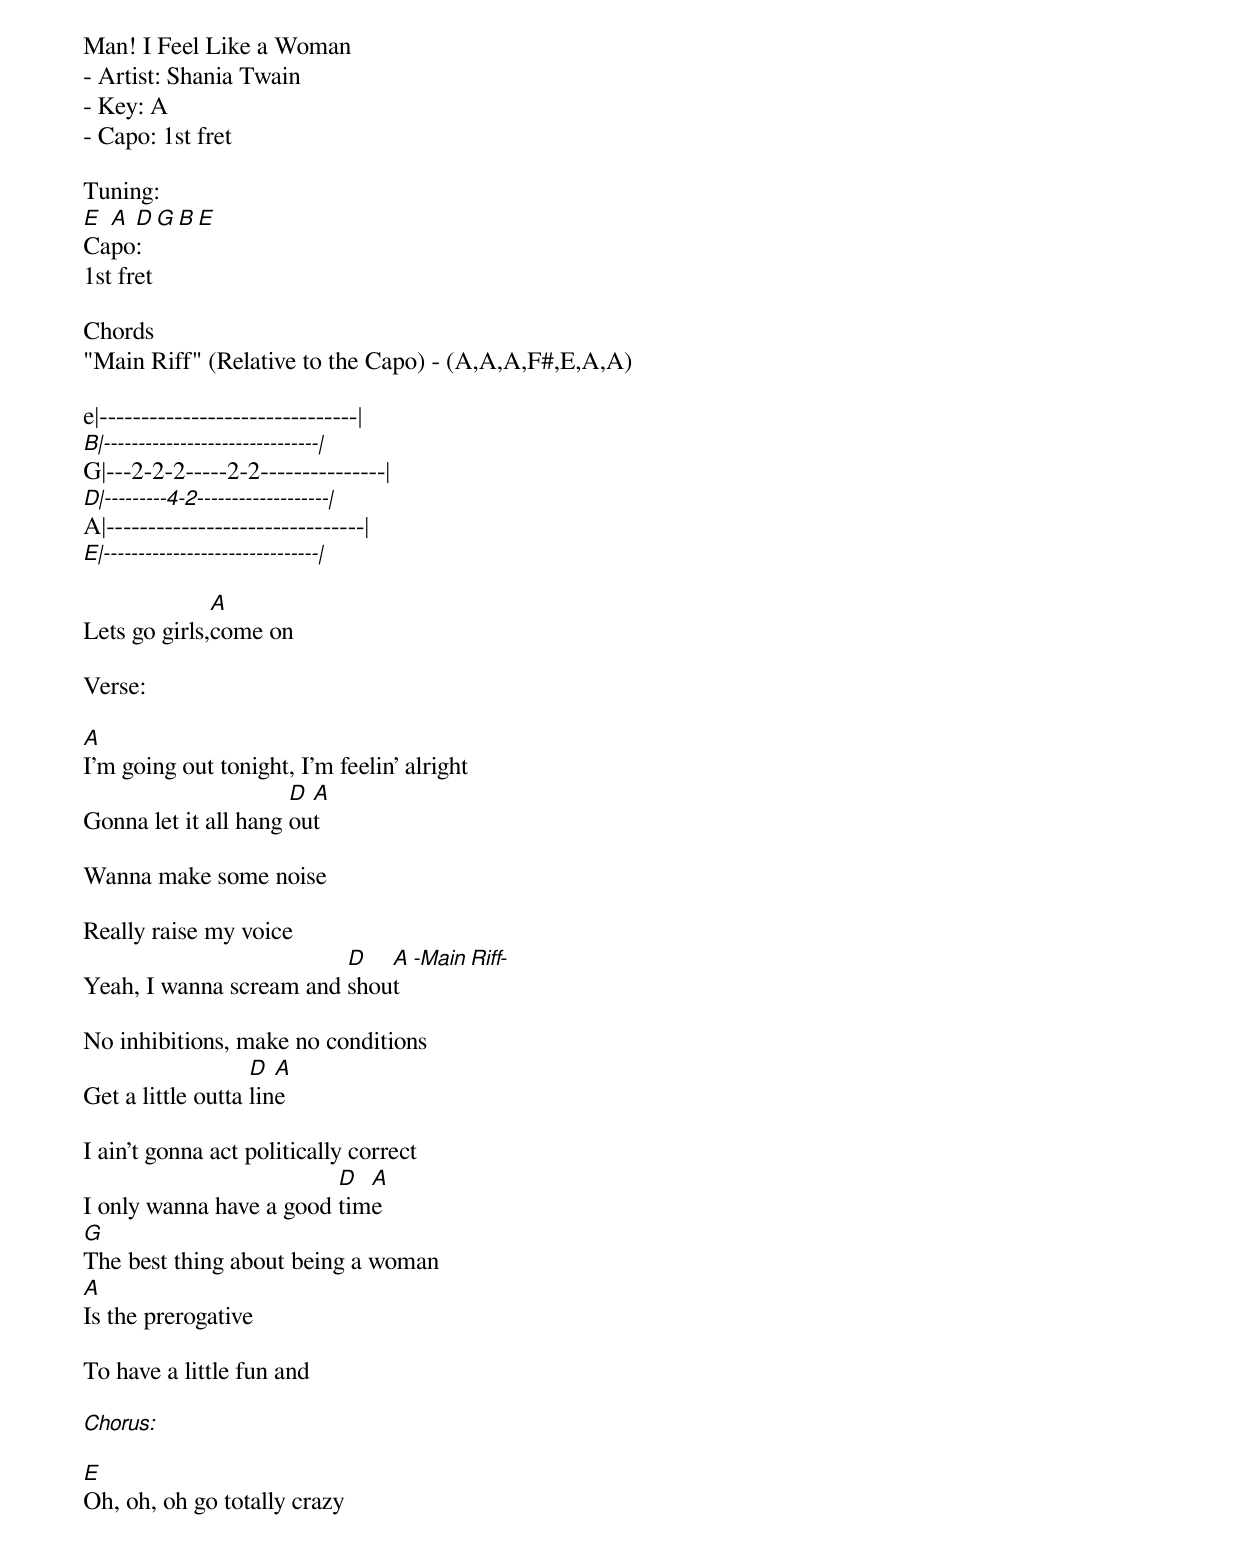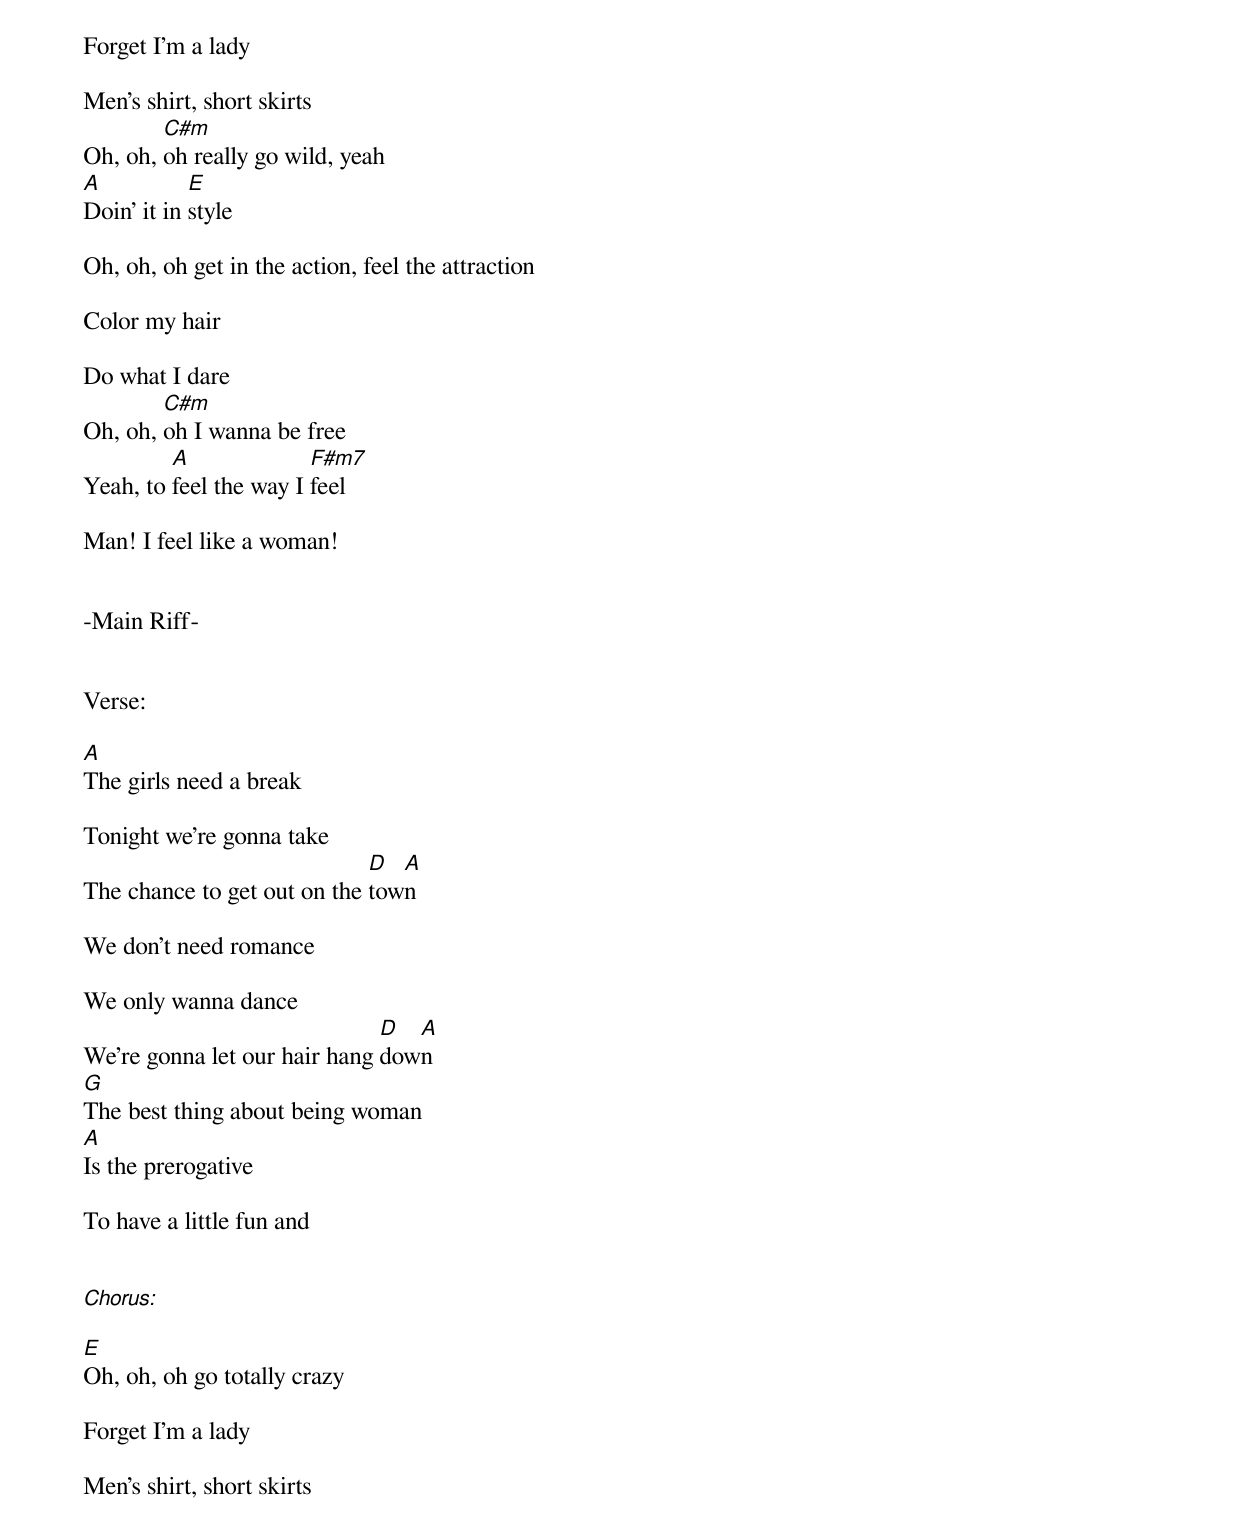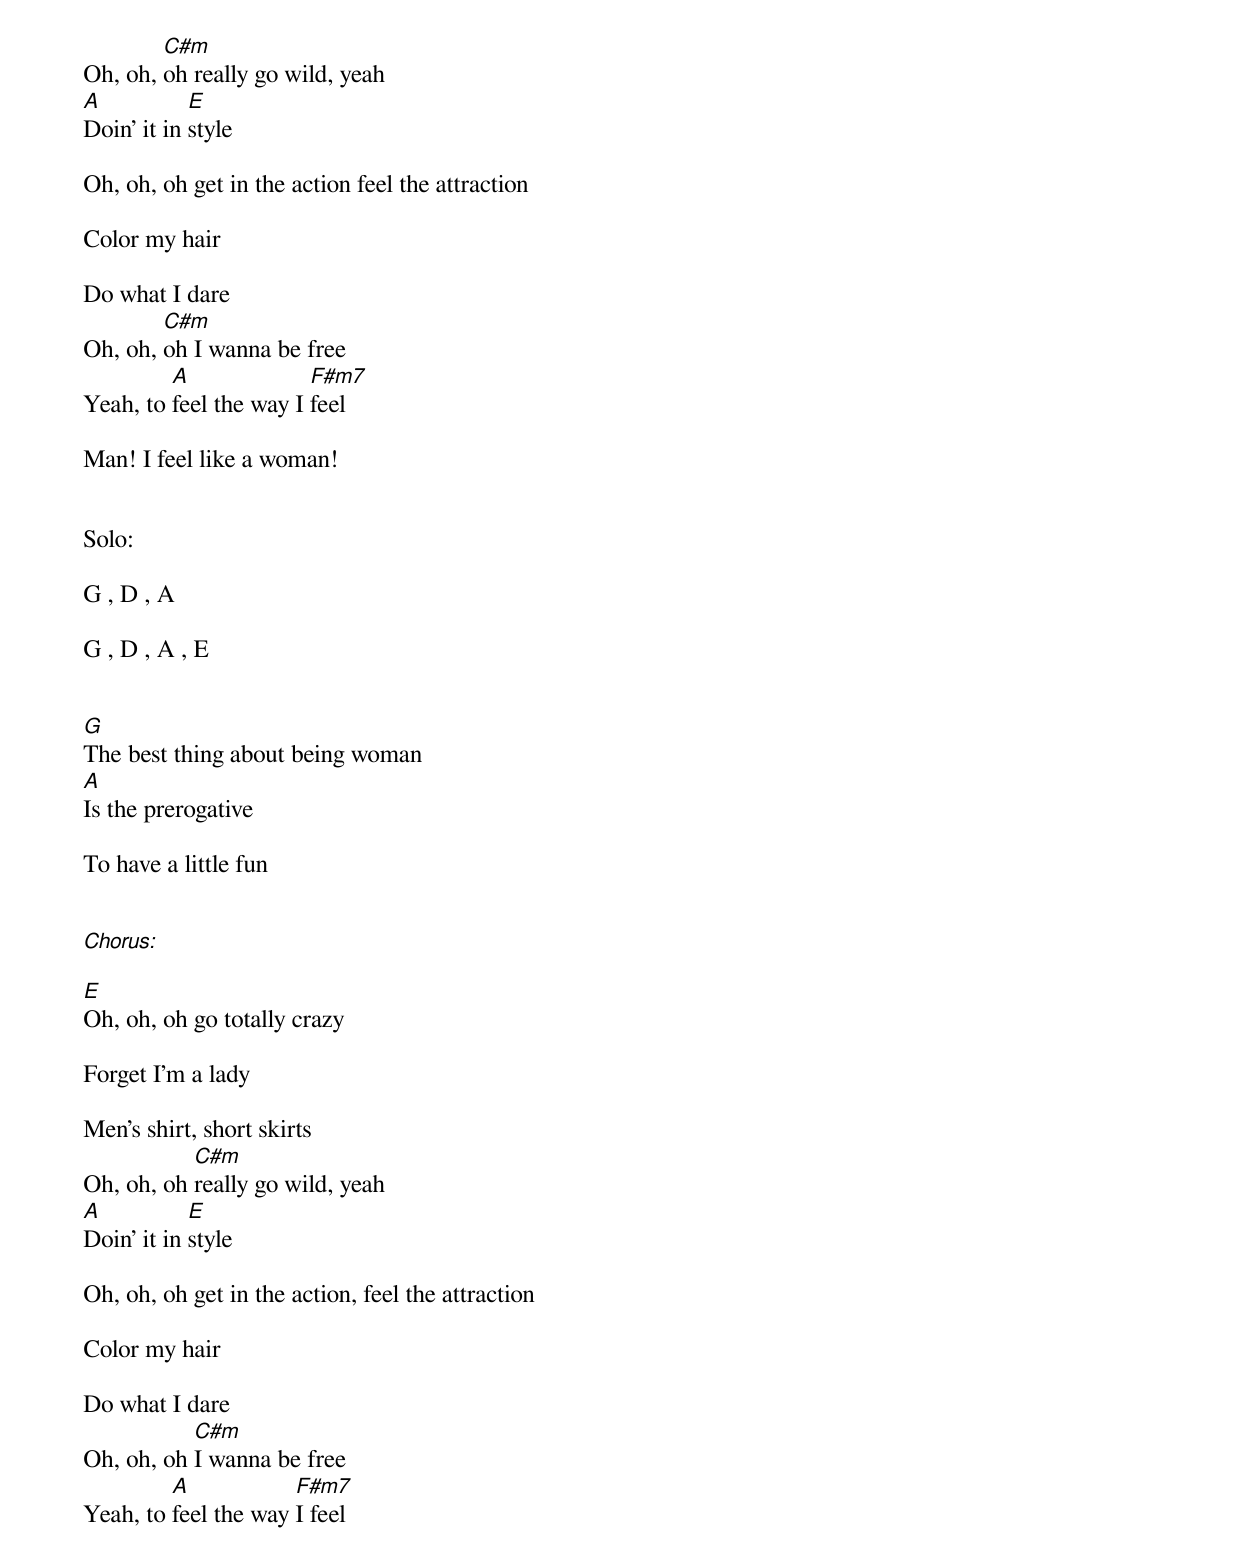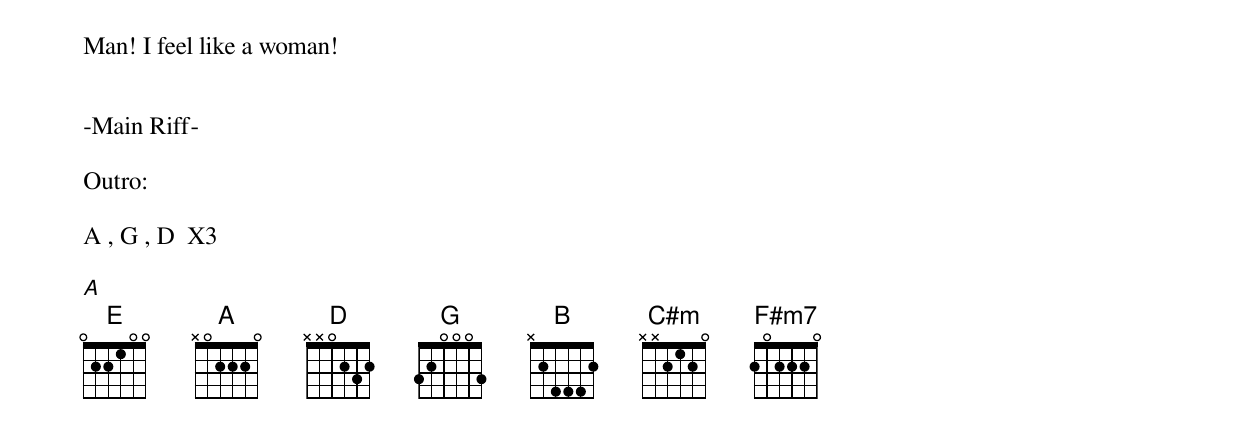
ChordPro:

Man! I Feel Like a Woman
- Artist: Shania Twain
- Key: A
- Capo: 1st fret

Tuning:
[E]Ca[A]po[D]:[G][B][E]
1st fret

Chords
"Main Riff" (Relative to the Capo) - (A,A,A,F#,E,A,A)

e|-------------------------------|
[B|-------------------------------|]G|---2-2-2-----2-2---------------|
[D|---------4-2-------------------|]A|-------------------------------|
[E|-------------------------------|]

Lets go girls,[A]come on

Verse:

[A]I'm going out tonight, I'm feelin' alright
Gonna let it all hang [D]ou[A]t

Wanna make some noise

Really raise my voice
Yeah, I wanna scream and [D]shou[A]t[-Main][Riff-]

No inhibitions, make no conditions
Get a little outta [D]lin[A]e

I ain't gonna act politically correct
I only wanna have a good [D]tim[A]e
[G]The best thing about being a woman
[A]Is the prerogative

To have a little fun and

[Chorus:]

[E]Oh, oh, oh go totally crazy

Forget I'm a lady

Men's shirt, short skirts
Oh, oh, [C#m]oh really go wild, yeah
[A]Doin' it in [E]style

Oh, oh, oh get in the action, feel the attraction

Color my hair

Do what I dare
Oh, oh, [C#m]oh I wanna be free
Yeah, to [A]feel the way I [F#m7]feel

Man! I feel like a woman!


-Main Riff-


Verse:

[A]The girls need a break

Tonight we're gonna take
The chance to get out on the [D]tow[A]n

We don't need romance

We only wanna dance
We're gonna let our hair hang [D]dow[A]n
[G]The best thing about being woman
[A]Is the prerogative

To have a little fun and


[Chorus:]

[E]Oh, oh, oh go totally crazy

Forget I'm a lady

Men's shirt, short skirts
Oh, oh, [C#m]oh really go wild, yeah
[A]Doin' it in [E]style

Oh, oh, oh get in the action feel the attraction

Color my hair

Do what I dare
Oh, oh, [C#m]oh I wanna be free
Yeah, to [A]feel the way I [F#m7]feel

Man! I feel like a woman!


Solo:

G , D , A

G , D , A , E


[G]The best thing about being woman
[A]Is the prerogative

To have a little fun


[Chorus:]

[E]Oh, oh, oh go totally crazy

Forget I'm a lady

Men's shirt, short skirts
Oh, oh, oh [C#m]really go wild, yeah
[A]Doin' it in [E]style

Oh, oh, oh get in the action, feel the attraction

Color my hair

Do what I dare
Oh, oh, oh [C#m]I wanna be free
Yeah, to [A]feel the way [F#m7]I feel

Man! I feel like a woman!


-Main Riff-

Outro:

A , G , D  X3

[A]
